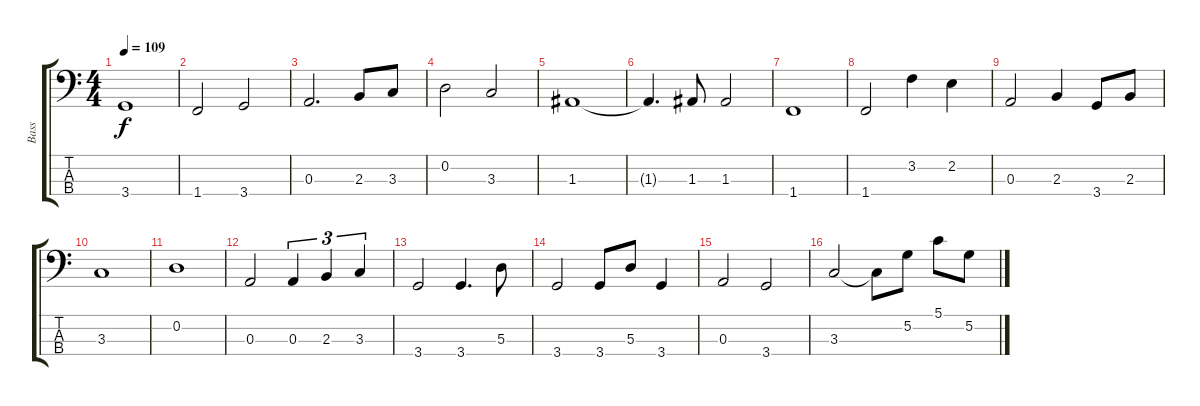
\track ("Bass" "Bass") {instrument electricbasspick}
\staff {score tabs}
\tuning (G2 D2 A1 E1) {hide}
\ts (4 4)
\tempo 109
\clef f4
\ks c
3.4.1{dy f} |
1.4.2 3.4.2 |
0.3.2{d} 2.3.8 3.3.8 |
0.2.2 3.3.2 |
1.3.1 |
1.3{t}.4{d} 1.3.8 1.3.2 |
1.4.1 |
1.4.2 3.2.4 2.2.4 |
0.3.2 2.3.4 3.4.8 2.3.8 |
3.3.1 |
0.2.1 |
0.3.2 0.3.4{tu (3 2)} 2.3.4{tu (3 2)} 3.3.4{tu (3 2)} |
3.4.2 3.4.4{d} 5.3.8 |
3.4.2 3.4.8 5.3.8 3.4.4 |
0.3.2 3.4.2 |
3.3.2 3.3{t}.8 5.2.8 5.1.8 5.2.8
